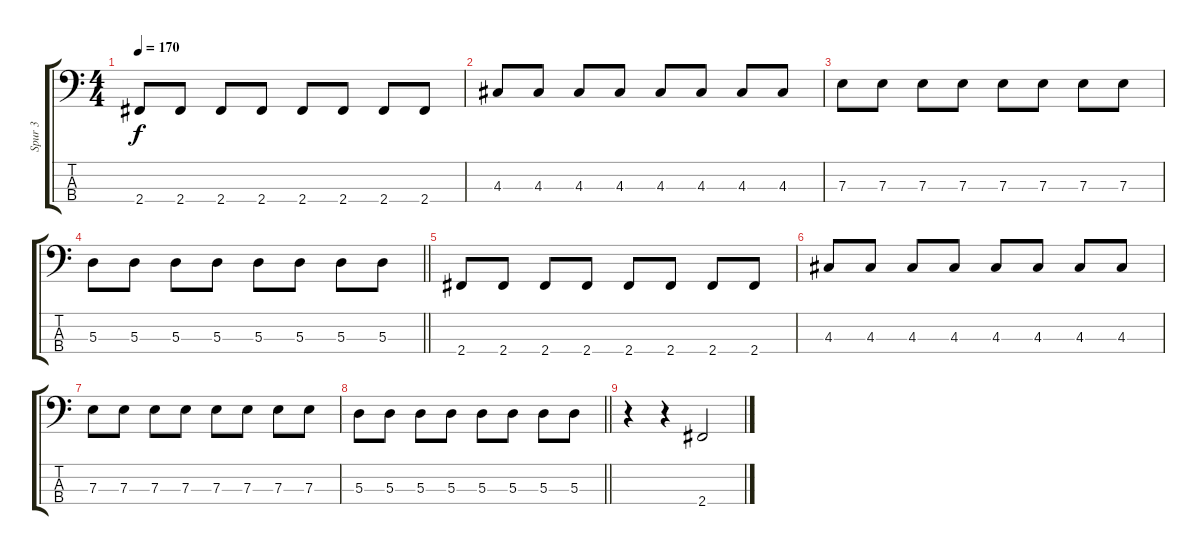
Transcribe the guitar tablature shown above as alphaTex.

\track ("Spur 3" "Spur 3") {instrument electricbassfinger}
\staff {score tabs}
\tuning (G2 D2 A1 E1) {hide}
\ts (4 4)
\tempo 170
\clef f4
\ks c
2.4.8{dy f} 2.4.8 2.4.8 2.4.8 2.4.8 2.4.8 2.4.8 2.4.8 |
4.3.8 4.3.8 4.3.8 4.3.8 4.3.8 4.3.8 4.3.8 4.3.8 |
7.3.8 7.3.8 7.3.8 7.3.8 7.3.8 7.3.8 7.3.8 7.3.8 |
\barLineRight lightlight
5.3.8 5.3.8 5.3.8 5.3.8 5.3.8 5.3.8 5.3.8 5.3.8 |
2.4.8 2.4.8 2.4.8 2.4.8 2.4.8 2.4.8 2.4.8 2.4.8 |
4.3.8 4.3.8 4.3.8 4.3.8 4.3.8 4.3.8 4.3.8 4.3.8 |
7.3.8 7.3.8 7.3.8 7.3.8 7.3.8 7.3.8 7.3.8 7.3.8 |
\barLineRight lightlight
5.3.8 5.3.8 5.3.8 5.3.8 5.3.8 5.3.8 5.3.8 5.3.8 |
r.4 r.4 2.4.2
